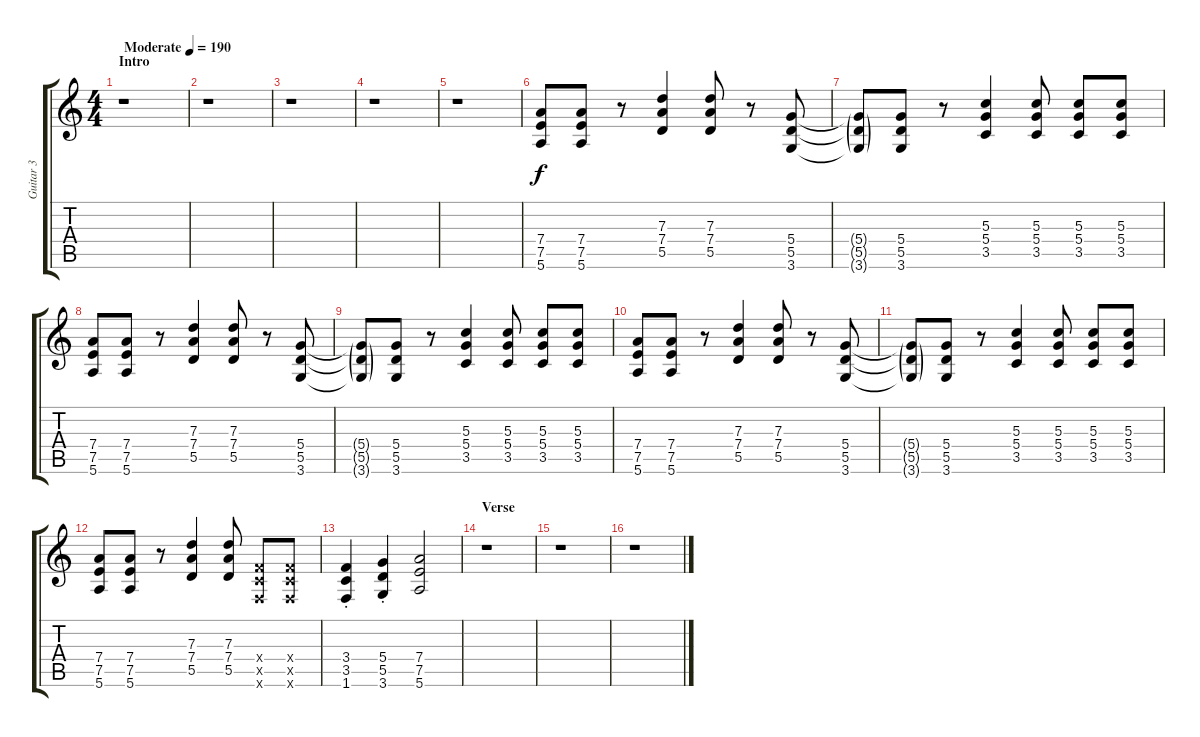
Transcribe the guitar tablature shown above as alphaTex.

\track ("Guitar 3" "Guitar 3") {instrument distortionguitar}
\staff {score tabs}
\tuning (E4 B3 G3 D3 A2 E2) {hide}
\ts (4 4)
\section ("" "Intro")
\tempo (190 "Moderate")
\clef g2
\ks c
r.1{dy f instrument distortionguitar} |
r.1 |
r.1 |
r.1 |
r.1 |
(7.4 7.5 5.6).8 (7.4 7.5 5.6).8 r.8 (7.3 7.4 5.5).4 (7.3 7.4 5.5).8 r.8 (5.4 5.5 3.6).8 |
(5.4{g t} 5.5{g t} 3.6{g t}).8 (5.4 5.5 3.6).8 r.8 (5.3 5.4 3.5).4 (5.3 5.4 3.5).8 (5.3 5.4 3.5).8 (5.3 5.4 3.5).8 |
(7.4 7.5 5.6).8 (7.4 7.5 5.6).8 r.8 (7.3 7.4 5.5).4 (7.3 7.4 5.5).8 r.8 (5.4 5.5 3.6).8 |
(5.4{g t} 5.5{g t} 3.6{g t}).8 (5.4 5.5 3.6).8 r.8 (5.3 5.4 3.5).4 (5.3 5.4 3.5).8 (5.3 5.4 3.5).8 (5.3 5.4 3.5).8 |
(7.4 7.5 5.6).8 (7.4 7.5 5.6).8 r.8 (7.3 7.4 5.5).4 (7.3 7.4 5.5).8 r.8 (5.4 5.5 3.6).8 |
(5.4{g t} 5.5{g t} 3.6{g t}).8 (5.4 5.5 3.6).8 r.8 (5.3 5.4 3.5).4 (5.3 5.4 3.5).8 (5.3 5.4 3.5).8 (5.3 5.4 3.5).8 |
(7.4 7.5 5.6).8 (7.4 7.5 5.6).8 r.8 (7.3 7.4 5.5).4 (7.3 7.4 5.5).8 (3.4{x} 3.5{x} 1.6{x}).8 (3.4{x} 3.5{x} 1.6{x}).8 |
(3.4{st} 3.5{st} 1.6{st}).4 (5.4{st} 5.5{st} 3.6{st}).4 (7.4 7.5 5.6).2 |
\section ("" "Verse")
r.1 |
r.1 |
r.1
